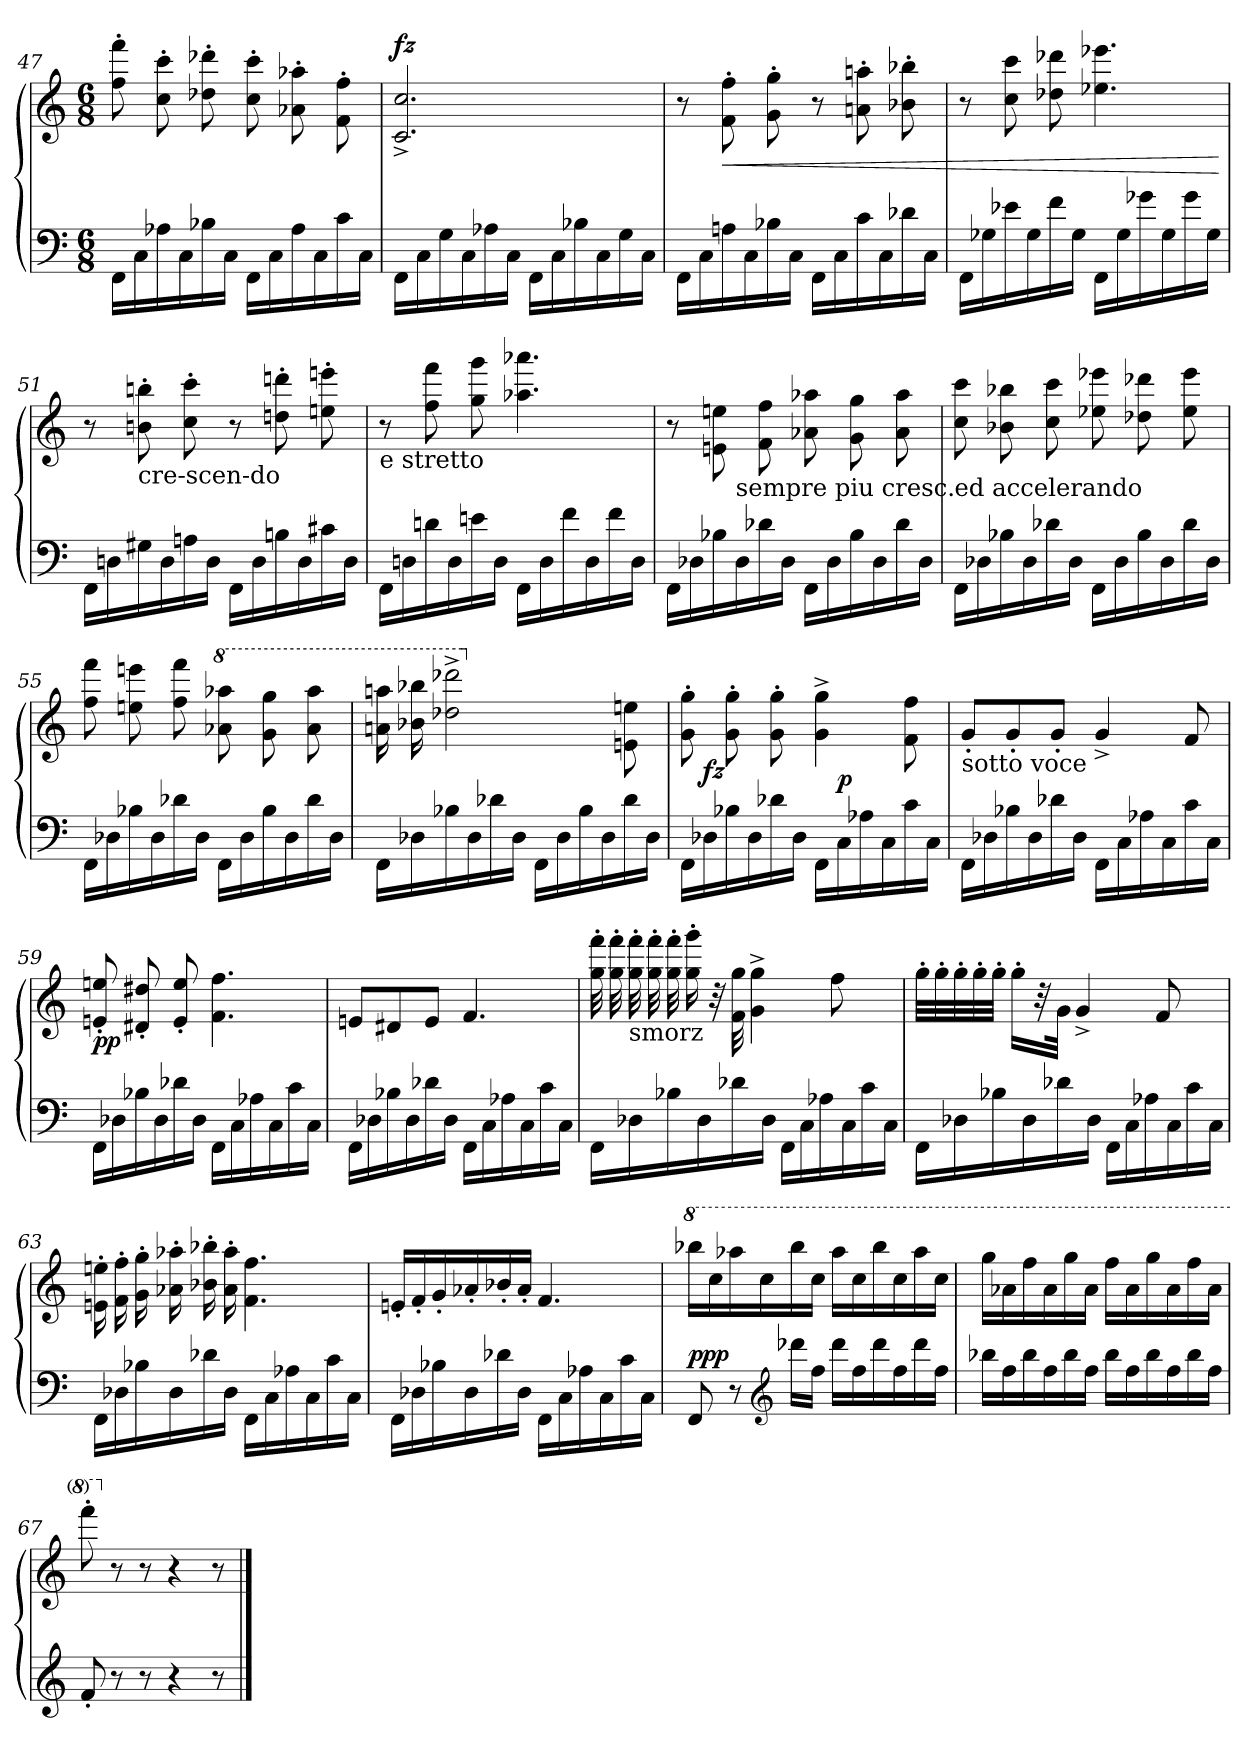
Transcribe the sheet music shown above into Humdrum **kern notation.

**kern	**kern	**dynam
*part1	*part1	*part1
*staff2	*staff1	*staff1/2
*clefF4	*clefG2	*
*M6/8	*M6/8	*
=47	=47	=47
16FF\LL	8ff'>'>\ 8fff'>'>\	.
16C\	.	.
16A-\	8cc'>'>\ 8ccc'>'>\	.
16C\	.	.
16B-\	8dd-'>'>\ 8ddd-'>'>\	.
16C\JJ	.	.
16FF\LL	8cc'>'>\ 8ccc'>'>\	.
16C\	.	.
16A-\	8a-'>'>\ 8aa-'>'>\	.
16C\	.	.
16c\	8f'>'>\ 8ff'>'>\	.
16C\JJ	.	.
=48	=48	=48
!	!	!LO:DY:a
16FF\LL	2.c^>/ 2.cc^>/	fz
16C\	.	.
16G\	.	.
16C\	.	.
16A-\	.	.
16C\JJ	.	.
16FF\LL	.	.
16C\	.	.
16B-\	.	.
16C\	.	.
16G\	.	.
16C\JJ	.	.
=49	=49	=49
16FF\LL	8r	.
16C\	.	.
!	!	!LO:HP:b
16An\	8f'>'>\ 8ff'>'>\	<
16C\	.	.
16B-\	8g'>'>\ 8gg'>'>\	.
16C\JJ	.	.
16FF\LL	8r	.
16C\	.	.
16c\	8an'>'>\ 8aan'>'>\	.
16C\	.	.
16d-\	8b-'>'>\ 8bb-'>'>\	.
16C\JJ	.	.
=50	=50	=50
16FF\LL	8r	.
16G-\	.	.
16e-\	8cc\ 8ccc\	.
16G-\	.	.
16f\	8dd-\ 8ddd-\	.
16G-\JJ	.	.
16FF\LL	4.ee-\ 4.eee-\	.
16G-\	.	.
16g-\	.	.
16G-\	.	.
16g-\	.	.
16G-\JJ	.	.
.	.	[
=51	=51	=51
16FF\LL	8r	.
16Dn\	.	.
!	!LO:TX:b:t=cre-scen-do	!
16G#\	8bn'>'>\ 8bbn'>'>\	.
16D\	.	.
16An\	8cc'>'>\ 8ccc'>'>\	.
16D\JJ	.	.
16FF\LL	8r	.
16D\	.	.
16Bn\	8ddn'>'>\ 8dddn'>'>\	.
16D\	.	.
16c#\	8een'>'>\ 8eeen'>'>\	.
16D\JJ	.	.
=52	=52	=52
!	!LO:TX:b:t=e stretto	!
16FF\LL	8r	.
16Dn\	.	.
16dn\	8ff\ 8fff\	.
16D\	.	.
16en\	8gg\ 8ggg\	.
16D\JJ	.	.
16FF\LL	4.aa-\ 4.aaa-\	.
16D\	.	.
16f\	.	.
16D\	.	.
16f\	.	.
16D\JJ	.	.
=53	=53	=53
16FF\LL	8r	.
16D-\	.	.
16B-\	8en\ 8een\	.
!LO:TX:a:t=sempre piu cresc.	!	!
16D-\	.	.
16d-\	8f\ 8ff\	.
16D-\JJ	.	.
16FF\LL	8a-\ 8aa-\	.
16D-\	.	.
16B-\	8g\ 8gg\	.
16D-\	.	.
16d-\	8a-\ 8aa-\	.
16D-\JJ	.	.
=54	=54	=54
!LO:TX:a:t=ed accelerando	!	!
16FF\LL	8cc\ 8ccc\	.
16D-\	.	.
16B-\	8b-\ 8bb-\	.
16D-\	.	.
16d-\	8cc\ 8ccc\	.
16D-\JJ	.	.
16FF\LL	8ee-\ 8eee-\	.
16D-\	.	.
16B-\	8dd-\ 8ddd-\	.
16D-\	.	.
16d-\	8ee-\ 8eee-\	.
16D-\JJ	.	.
=55	=55	=55
16FF\LL	8ff\ 8fff\	.
16D-\	.	.
16B-\	8een\ 8eeen\	.
16D-\	.	.
16d-\	8ff\ 8fff\	.
16D-\JJ	.	.
*	*8va	*
16FF\LL	8aa-\ 8aaa-\	.
16D-\	.	.
16B-\	8gg\ 8ggg\	.
16D-\	.	.
16d-\	8aa-\ 8aaa-\	.
16D-\JJ	.	.
=56	=56	=56
16FF\LL	16aan\ 16aaan\	.
16D-\	16bb-\ 16bbb-\	.
16B-\	2ddd-^>^>\ 2dddd-^>^>\	.
16D-\	.	.
16d-\	.	.
16D-\JJ	.	.
16FF\LL	.	.
16D-\	.	.
16B-\	.	.
16D-\	.	.
*	*X8va	*
16d-\	8en\ 8een\	.
16D-\JJ	.	.
=57	=57	=57
16FF\LL	8g'>'>\ 8gg'>'>\	.
!	!	!LO:DY:a=2
16D-\	.	fz
16B-\	8g'>'>\ 8gg'>'>\	.
16D-\	.	.
16d-\	8g'>'>\ 8gg'>'>\	.
16D-\JJ	.	.
16FF\LL	4g^>^>\ 4gg^>^>\	.
!	!	!LO:DY:a=2
16C\	.	p
16A-\	.	.
16C\	.	.
16c\	8f\ 8ff\	.
16C\JJ	.	.
=58	=58	=58
!	!LO:TX:b:t=sotto voce	!
16FF\LL	8g'>/L	.
16D-\	.	.
16B-\	8g'>/	.
16D-\	.	.
16d-\	8g'>/J	.
16D-\JJ	.	.
16FF\LL	4g^>/	.
16C\	.	.
16A-\	.	.
16C\	.	.
16c\	8f/	.
16C\JJ	.	.
=59	=59	=59
!	!	!LO:DY:b
16FF\LL	8en'>'>/ 8een'>'>/	pp
16D-\	.	.
16B-\	8d#'>'>/ 8dd#'>'>/	.
16D-\	.	.
16d-\	8e'>'>/ 8ee'>'>/	.
16D-\JJ	.	.
16FF\LL	4.f\ 4.ff\	.
16C\	.	.
16A-\	.	.
16C\	.	.
16c\	.	.
16C\JJ	.	.
=60	=60	=60
16FF\LL	8en/L	.
16D-\	.	.
16B-\	8d#/	.
16D-\	.	.
16d-\	8e/J	.
16D-\JJ	.	.
16FF\LL	4.f/	.
16C\	.	.
16A-\	.	.
16C\	.	.
16c\	.	.
16C\JJ	.	.
=61	=61	=61
16FF\LL	32gg'>'>\ 32fff'>'>\	.
.	32gg'>'>\ 32fff'>'>\	.
!	!LO:TX:b:t=smorz	!
16D-\	32gg'>'>\ 32fff'>'>\	.
.	32gg'>'>\ 32fff'>'>\	.
16B-\	32gg'>'>\ 32fff'>'>\	.
.	16gg'>'>\ 16ggg'>'>\	.
16D-\	.	.
.	32r	.
16d-\	32f\ 32gg\	.
.	4g^>^>\ 4gg^>^>\	.
16D-\JJ	.	.
16FF\LL	.	.
16C\	.	.
16A-\	.	.
.	8ff\	.
16C\	.	.
16c\	.	.
.	16.ryy	.
16C\JJ	.	.
=62	=62	=62
16FF\LL	32gg'>\LLL	.
.	32gg'>\	.
16D-\	32gg'>\	.
.	32gg'>\	.
16B-\	32gg'>\JJJ	.
.	16gg'>\LL	.
16D-\	.	.
.	32r	.
16d-\	32g\JJk	.
.	4g^>/	.
16D-\JJ	.	.
16FF\LL	.	.
16C\	.	.
16A-\	.	.
.	8f/	.
16C\	.	.
16c\	.	.
.	16.ryy	.
16C\JJ	.	.
=63	=63	=63
16FF\LL	16en'>'>\ 16een'>'>\	.
16D-\	16f'>'>\ 16ff'>'>\	.
16B-\	16g'>'>\ 16gg'>'>\	.
16D-\	16a-'>'>\ 16aa-'>'>\	.
16d-\	16b-'>'>\ 16bb-'>'>\	.
16D-\JJ	16a-'>'>\ 16aa-'>'>\	.
16FF\LL	4.f\ 4.ff\	.
16C\	.	.
16A-\	.	.
16C\	.	.
16c\	.	.
16C\JJ	.	.
=64	=64	=64
16FF\LL	16en'>/LL	.
16D-\	16f'>/	.
16B-\	16g'>/	.
16D-\	16a-'>/	.
16d-\	16b-'>/	.
16D-\JJ	16a-'>/JJ	.
16FF\LL	4.f/	.
16C\	.	.
16A-\	.	.
16C\	.	.
16c\	.	.
16C\JJ	.	.
=65	=65	=65
*	*8va	*
!	!	!LO:DY:a=2
8FF/	16bbb-\LL	ppp
.	16ccc\	.
8r	16aaa-\	.
.	16ccc\	.
*clefG2	*	*
16ddd-\LL	16bbb-\	.
16ff\JJ	16ccc\JJ	.
16ddd-\LL	16aaa-\LL	.
16ff\	16ccc\	.
16ddd-\	16bbb-\	.
16ff\	16ccc\	.
16ddd-\	16aaa-\	.
16ff\JJ	16ccc\JJ	.
=66	=66	=66
16bb-\LL	16ggg\LL	.
16ff\	16aa-\	.
16bb-\	16fff\	.
16ff\	16aa-\	.
16bb-\	16ggg\	.
16ff\JJ	16aa-\JJ	.
16bb-\LL	16fff\LL	.
16ff\	16aa-\	.
16bb-\	16ggg\	.
16ff\	16aa-\	.
16bb-\	16fff\	.
16ff\JJ	16aa-\JJ	.
=67	=67	=67
8f'>/	8ffff'>\	.
*	*X8va	*
8r	8r	.
8r	8r	.
4r	4r	.
8r	8r	.
==	==	==
*-	*-	*-
